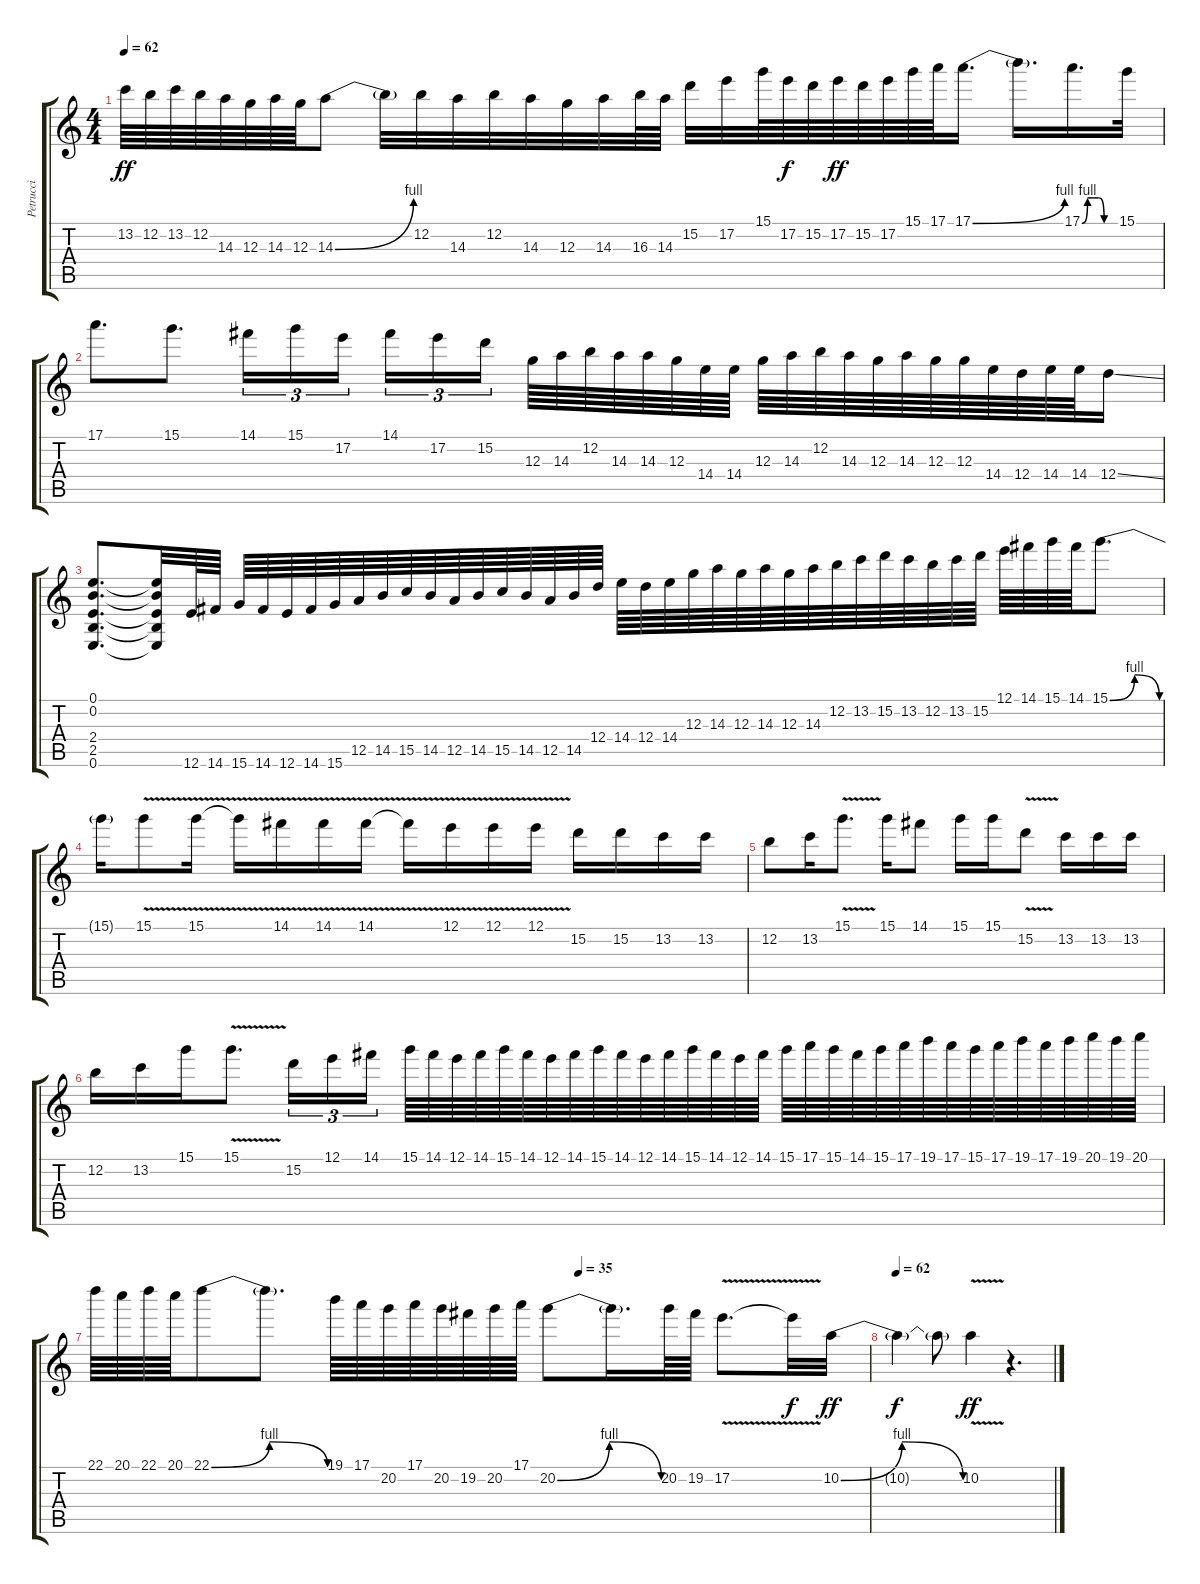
\track ("Petrucci" "Petrucci") {instrument distortionguitar}
\staff {score tabs}
\tuning (E4 B3 G3 D3 A2 E2) {hide}
\ts (4 4)
\tempo 62
\clef g2
\ks c
13.2.64{dy ff} 12.2.64 13.2.64 12.2.64 14.3.64 12.3.64 14.3.64 12.3.64 14.3{be (bend 0 0 60 4)}.8 14.3{t}.32 12.2.32 14.3.32 12.2.32 14.3.32 12.3.32 14.3.32 16.3.64 14.3.64 15.2.32 17.2.32 15.1.64 17.2.64{dy f} 15.2.64 17.2.64{dy ff} 15.2.64 17.2.64 15.1.64 17.1.64 17.1{be (bend 0 0 60 4)}.16{d} 17.1{t}.16{d} 17.1{be (custom 0 0 10 4 20 4 30 4 40 0 60 0)}.16{d} 15.1.32 |
17.1.8{d} 15.1.8{d} 14.1.16{tu (3 2)} 15.1.16{tu (3 2)} 17.2.16{tu (3 2)} 14.1.16{tu (3 2)} 17.2.16{tu (3 2)} 15.2.16{tu (3 2) beam splitsecondary} 12.3.64 14.3.64 12.2.64 14.3.64 14.3.64 12.3.64 14.4.64 14.4.64 12.3.64 14.3.64 12.2.64 14.3.64 12.3.64 14.3.64 12.3.64 12.3.64 14.4.64 12.4.64 14.4.64 14.4.64 12.4{ss}.16 |
(0.1 0.2 2.4 2.5 0.6).8{d} (0.1{t} 0.2{t} 2.4{t} 2.5{t} 0.6{t}).32 12.6.64 14.6.64 15.6.64 14.6.64 12.6.64 14.6.64 15.6.64 12.5.64 14.5.64 15.5.64 14.5.64 12.5.64 14.5.64 15.5.64 14.5.64 12.5.64 14.5.64 12.4.64 14.4.64 12.4.64 14.4.64 12.3.64 14.3.64 12.3.64 14.3.64 12.3.64 14.3.64 12.2.64 13.2.64 15.2.64 13.2.64 12.2.64 13.2.64 15.2.64 12.1.64 14.1.64 15.1.64 14.1.64 15.1{be (bendrelease 0 0 15 4 30 4 60 0)}.8{d} |
15.1{t}.16 15.1{v}.8 15.1{v}.16 15.1{t}.16 14.1{v}.16 14.1{v}.16 14.1{v}.16 14.1{t}.16 12.1{v}.16 12.1{v}.16 12.1{v}.16 15.2.16 15.2.16 13.2.16 13.2.16 |
12.2.8 13.2.16 15.1{v}.8{d} 15.1.16 14.1.8 15.1.16 15.1.16 15.2{v}.8 13.2.16 13.2.16 13.2.16 |
12.2.16 13.2.16 15.1.16 15.1{v}.8{d} 15.2.16{tu (3 2)} 12.1.16{tu (3 2)} 14.1.16{tu (3 2)} 15.1.64 14.1.64 12.1.64 14.1.64 15.1.64 14.1.64 12.1.64 14.1.64 15.1.64 14.1.64 12.1.64 14.1.64 15.1.64 14.1.64 12.1.64 14.1.64 15.1.64 17.1.64 15.1.64 14.1.64 15.1.64 17.1.64 19.1.64 17.1.64 15.1.64 17.1.64 19.1.64 17.1.64 19.1.64 20.1.64 19.1.64 20.1.64 |
\tempo (35 0.625)
22.1.64 20.1.64 22.1.64 20.1.64 22.1{be (bendrelease 0 0 15 4 30 4 60 0)}.8 22.1{t}.8{d} 19.1.64 17.1.64 20.2.64 17.1.64 20.2.64 19.2.64 20.2.64 17.1.64 20.2{be (bendrelease 0 0 15 4 45 4 60 0)}.8 20.2{t}.16{d} 20.2.64 19.2.64 17.2{v}.8{d} 17.2{t}.32{dy f} 10.2{be (bendrelease 0 0 15 4 45 4 60 0)}.32{dy ff} |
\tempo 62
10.2{t}.4{dy f} 10.2{t}.8 10.2{v}.4{dy ff} r.4{d}
